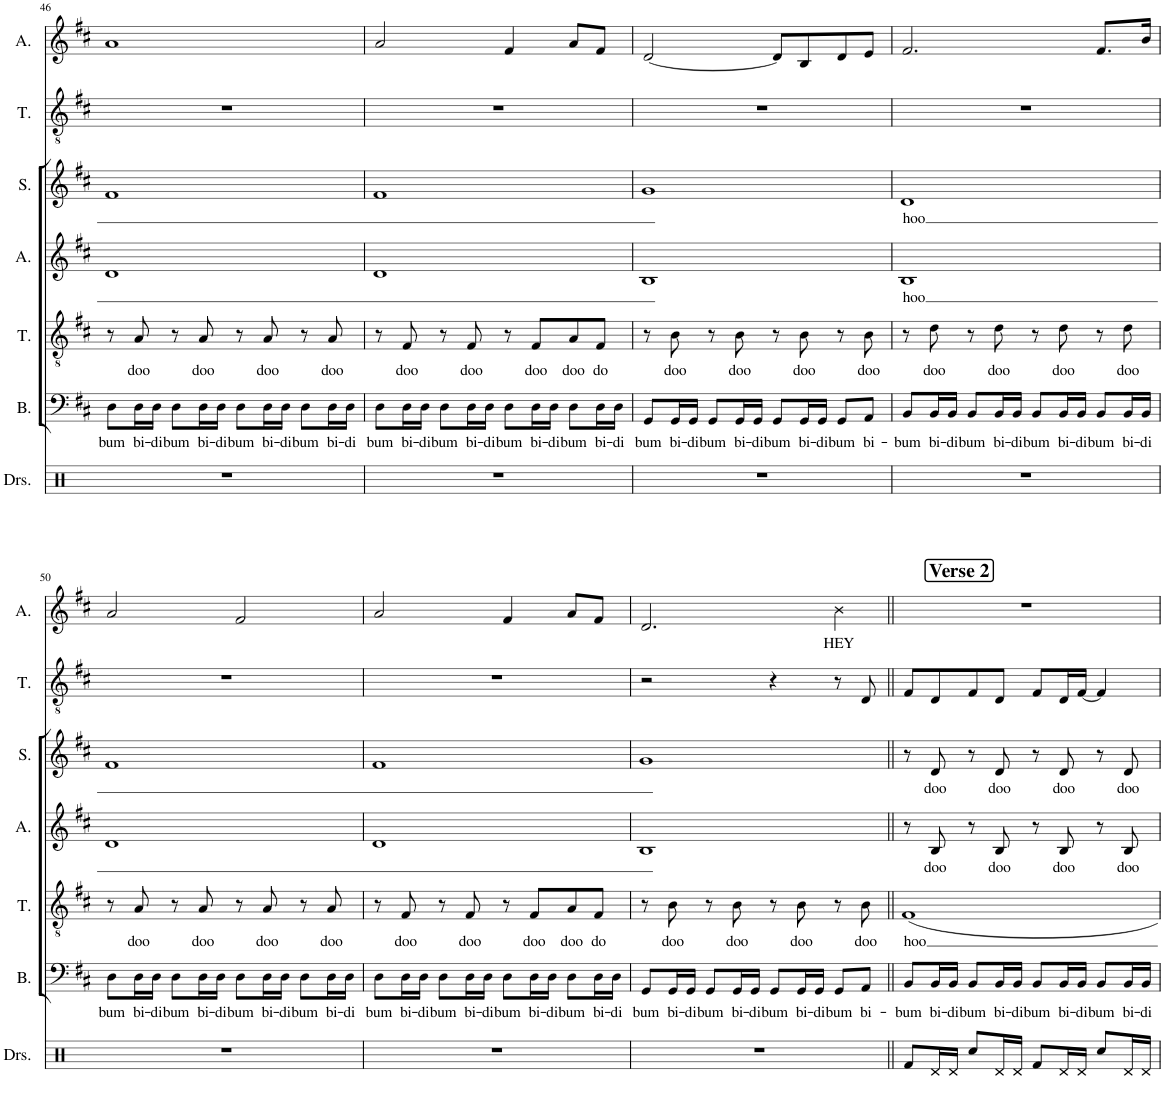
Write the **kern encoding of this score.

**kern	**kern	**text	**kern	**text	**kern	**text	**kern	**text	**kern	**kern	**text
*part7	*part6	*part6	*part5	*part5	*part4	*part4	*part3	*part3	*part2	*part1	*part1
*staff7	*staff6	*staff6	*staff5	*staff5	*staff4	*staff4	*staff3	*staff3	*staff2	*staff1	*staff1
*I"Drumset	*I"Bass	*	*I"Tenor	*	*I"Alto	*	*I"Soprano	*	*I"Tenor	*I"Alto	*
*I'Drs.	*I'B.	*	*I'T.	*	*I'A.	*	*I'S.	*	*I'T.	*I'A.	*
!!LO:PB:g=z
*clefX	*clefF4	*	*clefGv2	*	*clefG2	*	*clefG2	*	*clefGv2	*clefG2	*
*k[]	*k[f#c#]	*	*k[f#c#]	*	*k[f#c#]	*	*k[f#c#]	*	*k[f#c#]	*k[f#c#]	*
*M4/4	*M4/4	*	*M4/4	*	*M4/4	*	*M4/4	*	*M4/4	*M4/4	*
=46	=46	=46	=46	=46	=46	=46	=46	=46	=46	=46	=46
!	!	!LO:LY:b	!	!	!	!	!	!	!	!	!
1r	8D\L	bum	8r	.	1d	.	1f#	.	1r	1a	.
!	!	!LO:LY:b	!	!LO:LY:b	!	!	!	!	!	!	!
.	16D\L	bi-	8A/	doo	.	.	.	.	.	.	.
!	!	!LO:LY:b	!	!	!	!	!	!	!	!	!
.	16D\JJ	-di	.	.	.	.	.	.	.	.	.
!	!	!LO:LY:b	!	!	!	!	!	!	!	!	!
.	8D\L	bum	8r	.	.	.	.	.	.	.	.
!	!	!LO:LY:b	!	!LO:LY:b	!	!	!	!	!	!	!
.	16D\L	bi-	8A/	doo	.	.	.	.	.	.	.
!	!	!LO:LY:b	!	!	!	!	!	!	!	!	!
.	16D\JJ	-di	.	.	.	.	.	.	.	.	.
!	!	!LO:LY:b	!	!	!	!	!	!	!	!	!
.	8D\L	bum	8r	.	.	.	.	.	.	.	.
!	!	!LO:LY:b	!	!LO:LY:b	!	!	!	!	!	!	!
.	16D\L	bi-	8A/	doo	.	.	.	.	.	.	.
!	!	!LO:LY:b	!	!	!	!	!	!	!	!	!
.	16D\JJ	-di	.	.	.	.	.	.	.	.	.
!	!	!LO:LY:b	!	!	!	!	!	!	!	!	!
.	8D\L	bum	8r	.	.	.	.	.	.	.	.
!	!	!LO:LY:b	!	!LO:LY:b	!	!	!	!	!	!	!
.	16D\L	bi-	8A/	doo	.	.	.	.	.	.	.
!	!	!LO:LY:b	!	!	!	!	!	!	!	!	!
.	16D\JJ	-di	.	.	.	.	.	.	.	.	.
=47	=47	=47	=47	=47	=47	=47	=47	=47	=47	=47	=47
!	!	!LO:LY:b	!	!	!	!	!	!	!	!	!
1r	8D\L	bum	8r	.	1d	.	1f#	.	1r	2a/	.
!	!	!LO:LY:b	!	!LO:LY:b	!	!	!	!	!	!	!
.	16D\L	bi-	8F#/	doo	.	.	.	.	.	.	.
!	!	!LO:LY:b	!	!	!	!	!	!	!	!	!
.	16D\JJ	-di	.	.	.	.	.	.	.	.	.
!	!	!LO:LY:b	!	!	!	!	!	!	!	!	!
.	8D\L	bum	8r	.	.	.	.	.	.	.	.
!	!	!LO:LY:b	!	!LO:LY:b	!	!	!	!	!	!	!
.	16D\L	bi-	8F#/	doo	.	.	.	.	.	.	.
!	!	!LO:LY:b	!	!	!	!	!	!	!	!	!
.	16D\JJ	-di	.	.	.	.	.	.	.	.	.
!	!	!LO:LY:b	!	!	!	!	!	!	!	!	!
.	8D\L	bum	8r	.	.	.	.	.	.	4f#/	.
!	!	!LO:LY:b	!	!LO:LY:b	!	!	!	!	!	!	!
.	16D\L	bi-	8F#/L	doo	.	.	.	.	.	.	.
!	!	!LO:LY:b	!	!	!	!	!	!	!	!	!
.	16D\JJ	-di	.	.	.	.	.	.	.	.	.
!	!	!LO:LY:b	!	!LO:LY:b	!	!	!	!	!	!	!
.	8D\L	bum	8A/	doo	.	.	.	.	.	8a/L	.
!	!	!LO:LY:b	!	!LO:LY:b	!	!	!	!	!	!	!
.	16D\L	bi-	8F#/J	do	.	.	.	.	.	8f#/J	.
!	!	!LO:LY:b	!	!	!	!	!	!	!	!	!
.	16D\JJ	-di	.	.	.	.	.	.	.	.	.
=48	=48	=48	=48	=48	=48	=48	=48	=48	=48	=48	=48
!	!	!LO:LY:b	!	!	!	!	!	!	!	!	!
1r	8GG/L	bum	8r	.	1B	.	1g	.	1r	[2d/	.
!	!	!LO:LY:b	!	!LO:LY:b	!	!	!	!	!	!	!
.	16GG/L	bi-	8B\	doo	.	.	.	.	.	.	.
!	!	!LO:LY:b	!	!	!	!	!	!	!	!	!
.	16GG/JJ	-di	.	.	.	.	.	.	.	.	.
!	!	!LO:LY:b	!	!	!	!	!	!	!	!	!
.	8GG/L	bum	8r	.	.	.	.	.	.	.	.
!	!	!LO:LY:b	!	!LO:LY:b	!	!	!	!	!	!	!
.	16GG/L	bi-	8B\	doo	.	.	.	.	.	.	.
!	!	!LO:LY:b	!	!	!	!	!	!	!	!	!
.	16GG/JJ	-di	.	.	.	.	.	.	.	.	.
!	!	!LO:LY:b	!	!	!	!	!	!	!	!	!
.	8GG/L	bum	8r	.	.	.	.	.	.	8d/L]	.
!	!	!LO:LY:b	!	!LO:LY:b	!	!	!	!	!	!	!
.	16GG/L	bi-	8B\	doo	.	.	.	.	.	8B/	.
!	!	!LO:LY:b	!	!	!	!	!	!	!	!	!
.	16GG/JJ	-di	.	.	.	.	.	.	.	.	.
!	!	!LO:LY:b	!	!	!	!	!	!	!	!	!
.	8GG/L	bum	8r	.	.	.	.	.	.	8d/	.
!	!	!LO:LY:b	!	!LO:LY:b	!	!	!	!	!	!	!
.	8AA/J	bi-	8B\	doo	.	.	.	.	.	8e/J	.
=49	=49	=49	=49	=49	=49	=49	=49	=49	=49	=49	=49
!	!	!LO:LY:b	!	!	!	!LO:LY:b	!	!LO:LY:b	!	!	!
1r	8BB/L	bum	8r	.	1B	hoo	1d	hoo	1r	2.f#/	.
!	!	!LO:LY:b	!	!LO:LY:b	!	!	!	!	!	!	!
.	16BB/L	bi-	8d\	doo	.	.	.	.	.	.	.
!	!	!LO:LY:b	!	!	!	!	!	!	!	!	!
.	16BB/JJ	-di	.	.	.	.	.	.	.	.	.
!	!	!LO:LY:b	!	!	!	!	!	!	!	!	!
.	8BB/L	bum	8r	.	.	.	.	.	.	.	.
!	!	!LO:LY:b	!	!LO:LY:b	!	!	!	!	!	!	!
.	16BB/L	bi-	8d\	doo	.	.	.	.	.	.	.
!	!	!LO:LY:b	!	!	!	!	!	!	!	!	!
.	16BB/JJ	-di	.	.	.	.	.	.	.	.	.
!	!	!LO:LY:b	!	!	!	!	!	!	!	!	!
.	8BB/L	bum	8r	.	.	.	.	.	.	.	.
!	!	!LO:LY:b	!	!LO:LY:b	!	!	!	!	!	!	!
.	16BB/L	bi-	8d\	doo	.	.	.	.	.	.	.
!	!	!LO:LY:b	!	!	!	!	!	!	!	!	!
.	16BB/JJ	-di	.	.	.	.	.	.	.	.	.
!	!	!LO:LY:b	!	!	!	!	!	!	!	!	!
.	8BB/L	bum	8r	.	.	.	.	.	.	8.f#/L	.
!	!	!LO:LY:b	!	!LO:LY:b	!	!	!	!	!	!	!
.	16BB/L	bi-	8d\	doo	.	.	.	.	.	.	.
!	!	!LO:LY:b	!	!	!	!	!	!	!	!	!
.	16BB/JJ	-di	.	.	.	.	.	.	.	16b/Jk	.
!!LO:LB:g=z
=50	=50	=50	=50	=50	=50	=50	=50	=50	=50	=50	=50
!	!	!LO:LY:b	!	!	!	!	!	!	!	!	!
1r	8D\L	bum	8r	.	1d	.	1f#	.	1r	2a/	.
!	!	!LO:LY:b	!	!LO:LY:b	!	!	!	!	!	!	!
.	16D\L	bi-	8A/	doo	.	.	.	.	.	.	.
!	!	!LO:LY:b	!	!	!	!	!	!	!	!	!
.	16D\JJ	-di	.	.	.	.	.	.	.	.	.
!	!	!LO:LY:b	!	!	!	!	!	!	!	!	!
.	8D\L	bum	8r	.	.	.	.	.	.	.	.
!	!	!LO:LY:b	!	!LO:LY:b	!	!	!	!	!	!	!
.	16D\L	bi-	8A/	doo	.	.	.	.	.	.	.
!	!	!LO:LY:b	!	!	!	!	!	!	!	!	!
.	16D\JJ	-di	.	.	.	.	.	.	.	.	.
!	!	!LO:LY:b	!	!	!	!	!	!	!	!	!
.	8D\L	bum	8r	.	.	.	.	.	.	2f#/	.
!	!	!LO:LY:b	!	!LO:LY:b	!	!	!	!	!	!	!
.	16D\L	bi-	8A/	doo	.	.	.	.	.	.	.
!	!	!LO:LY:b	!	!	!	!	!	!	!	!	!
.	16D\JJ	-di	.	.	.	.	.	.	.	.	.
!	!	!LO:LY:b	!	!	!	!	!	!	!	!	!
.	8D\L	bum	8r	.	.	.	.	.	.	.	.
!	!	!LO:LY:b	!	!LO:LY:b	!	!	!	!	!	!	!
.	16D\L	bi-	8A/	doo	.	.	.	.	.	.	.
!	!	!LO:LY:b	!	!	!	!	!	!	!	!	!
.	16D\JJ	-di	.	.	.	.	.	.	.	.	.
=51	=51	=51	=51	=51	=51	=51	=51	=51	=51	=51	=51
!	!	!LO:LY:b	!	!	!	!	!	!	!	!	!
1r	8D\L	bum	8r	.	1d	.	1f#	.	1r	2a/	.
!	!	!LO:LY:b	!	!LO:LY:b	!	!	!	!	!	!	!
.	16D\L	bi-	8F#/	doo	.	.	.	.	.	.	.
!	!	!LO:LY:b	!	!	!	!	!	!	!	!	!
.	16D\JJ	-di	.	.	.	.	.	.	.	.	.
!	!	!LO:LY:b	!	!	!	!	!	!	!	!	!
.	8D\L	bum	8r	.	.	.	.	.	.	.	.
!	!	!LO:LY:b	!	!LO:LY:b	!	!	!	!	!	!	!
.	16D\L	bi-	8F#/	doo	.	.	.	.	.	.	.
!	!	!LO:LY:b	!	!	!	!	!	!	!	!	!
.	16D\JJ	-di	.	.	.	.	.	.	.	.	.
!	!	!LO:LY:b	!	!	!	!	!	!	!	!	!
.	8D\L	bum	8r	.	.	.	.	.	.	4f#/	.
!	!	!LO:LY:b	!	!LO:LY:b	!	!	!	!	!	!	!
.	16D\L	bi-	8F#/L	doo	.	.	.	.	.	.	.
!	!	!LO:LY:b	!	!	!	!	!	!	!	!	!
.	16D\JJ	-di	.	.	.	.	.	.	.	.	.
!	!	!LO:LY:b	!	!LO:LY:b	!	!	!	!	!	!	!
.	8D\L	bum	8A/	doo	.	.	.	.	.	8a/L	.
!	!	!LO:LY:b	!	!LO:LY:b	!	!	!	!	!	!	!
.	16D\L	bi-	8F#/J	do	.	.	.	.	.	8f#/J	.
!	!	!LO:LY:b	!	!	!	!	!	!	!	!	!
.	16D\JJ	-di	.	.	.	.	.	.	.	.	.
=52	=52	=52	=52	=52	=52	=52	=52	=52	=52	=52	=52
!	!	!LO:LY:b	!	!	!	!	!	!	!	!	!
1r	8GG/L	bum	8r	.	1B	.	1g	.	2r	2.d/	.
!	!	!LO:LY:b	!	!LO:LY:b	!	!	!	!	!	!	!
.	16GG/L	bi-	8B\	doo	.	.	.	.	.	.	.
!	!	!LO:LY:b	!	!	!	!	!	!	!	!	!
.	16GG/JJ	-di	.	.	.	.	.	.	.	.	.
!	!	!LO:LY:b	!	!	!	!	!	!	!	!	!
.	8GG/L	bum	8r	.	.	.	.	.	.	.	.
!	!	!LO:LY:b	!	!LO:LY:b	!	!	!	!	!	!	!
.	16GG/L	bi-	8B\	doo	.	.	.	.	.	.	.
!	!	!LO:LY:b	!	!	!	!	!	!	!	!	!
.	16GG/JJ	-di	.	.	.	.	.	.	.	.	.
!	!	!LO:LY:b	!	!	!	!	!	!	!	!	!
.	8GG/L	bum	8r	.	.	.	.	.	4r	.	.
!	!	!LO:LY:b	!	!LO:LY:b	!	!	!	!	!	!	!
.	16GG/L	bi-	8B\	doo	.	.	.	.	.	.	.
!	!	!LO:LY:b	!	!	!	!	!	!	!	!	!
.	16GG/JJ	-di	.	.	.	.	.	.	.	.	.
!	!	!LO:LY:b	!	!	!	!	!	!	!	!	!LO:LY:b
.	8GG/L	bum	8r	.	.	.	.	.	8r	4b\	HEY
!	!	!LO:LY:b	!	!LO:LY:b	!	!	!	!	!	!	!
.	8AA/J	bi-	8B\	doo	.	.	.	.	8D/	.	.
!!LO:REH:place=s1:a:B:cj:fs=14:t=Verse 2
=53||	=53||	=53||	=53||	=53||	=53||	=53||	=53||	=53||	=53||	=53||	=53||
!	!	!LO:LY:b	!	!LO:LY:b	!	!	!	!	!	!	!
8Rf/L	8BB/L	bum	1F#	hoo	8r	.	8r	.	8F#/L	1r	.
!	!	!LO:LY:b	!	!	!	!LO:LY:b	!	!LO:LY:b	!	!	!
16Rd/L	16BB/L	bi-	.	.	8B/	doo	8d/	doo	8D/	.	.
!	!	!LO:LY:b	!	!	!	!	!	!	!	!	!
16Rd/JJ	16BB/JJ	-di	.	.	.	.	.	.	.	.	.
!	!	!LO:LY:b	!	!	!	!	!	!	!	!	!
8Rcc/L	8BB/L	bum	.	.	8r	.	8r	.	8F#/	.	.
!	!	!LO:LY:b	!	!	!	!LO:LY:b	!	!LO:LY:b	!	!	!
16Rd/L	16BB/L	bi-	.	.	8B/	doo	8d/	doo	8D/J	.	.
!	!	!LO:LY:b	!	!	!	!	!	!	!	!	!
16Rd/JJ	16BB/JJ	-di	.	.	.	.	.	.	.	.	.
!	!	!LO:LY:b	!	!	!	!	!	!	!	!	!
8Rf/L	8BB/L	bum	.	.	8r	.	8r	.	8F#/L	.	.
!	!	!LO:LY:b	!	!	!	!LO:LY:b	!	!LO:LY:b	!	!	!
16Rd/L	16BB/L	bi-	.	.	8B/	doo	8d/	doo	16D/L	.	.
!	!	!LO:LY:b	!	!	!	!	!	!	!	!	!
16Rd/JJ	16BB/JJ	-di	.	.	.	.	.	.	[16F#/JJ	.	.
!	!	!LO:LY:b	!	!	!	!	!	!	!	!	!
8Rcc/L	8BB/L	bum	.	.	8r	.	8r	.	4F#/]	.	.
!	!	!LO:LY:b	!	!	!	!LO:LY:b	!	!LO:LY:b	!	!	!
16Rd/L	16BB/L	bi-	.	.	8B/	doo	8d/	doo	.	.	.
!	!	!LO:LY:b	!	!	!	!	!	!	!	!	!
16Rd/JJ	16BB/JJ	-di	.	.	.	.	.	.	.	.	.
=	=	=	=	=	=	=	=	=	=	=	=
*-	*-	*-	*-	*-	*-	*-	*-	*-	*-	*-	*-
